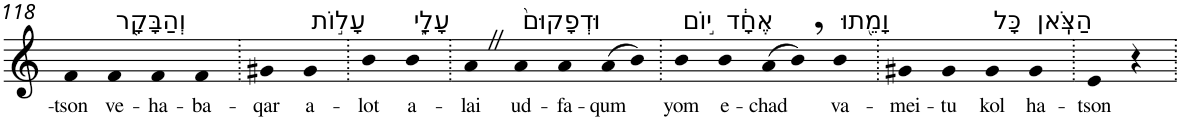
**kern	**text
*part1	*part1
*staff1	*staff1
*I"Piano	*
*I'Pno	*
!!LO:PB:g=z
*clefG2	*
*k[]	*
=118	=118
!	!LO:LY:b
4f	-tson
!LO:TX:a:t=וְהַבָּקָ֖ר	!
!	!LO:LY:b
4f	ve-
!	!LO:LY:b
4f	-ha-
!	!LO:LY:b
4f	-ba-
=119.	=119.
!	!LO:LY:b
4g#X	-qar
!LO:TX:a:t=עָל֣וֹת	!
!	!LO:LY:b
4g#	a-
=120.	=120.
!	!LO:LY:b
4b	-lot
!LO:TX:a:t=עָלָ֑י	!
!	!LO:LY:b
4b	a-
=121.	=121.
!	!LO:LY:b
4aZ	-lai
!LO:TX:a:t=וּדְפָקוּם֙	!
!	!LO:LY:b
4a	ud-
!	!LO:LY:b
4a	-fa-
!	!LO:LY:b
(>8a	-qum
8b)	.
=122.	=122.
!LO:TX:a:t=י֣וֹם	!
!	!LO:LY:b
4b	yom
!LO:TX:a:t=אֶחָ֔ד	!
!	!LO:LY:b
4b	e-
!	!LO:LY:b
(>8a	-chad
8b,)	.
!LO:TX:a:t=וָמֵ֖תוּ	!
!	!LO:LY:b
4b	va-
=123.	=123.
!	!LO:LY:b
4g#X	-mei-
!	!LO:LY:b
4g#	-tu
!LO:TX:a:t=כָּל	!
!	!LO:LY:b
4g#	kol
!LO:TX:a:t=הַצֹּֽאן	!
!	!LO:LY:b
4g#	ha-
=124.	=124.
!	!LO:LY:b
4e	-tson
4r	.
=.	=.
*-	*-
